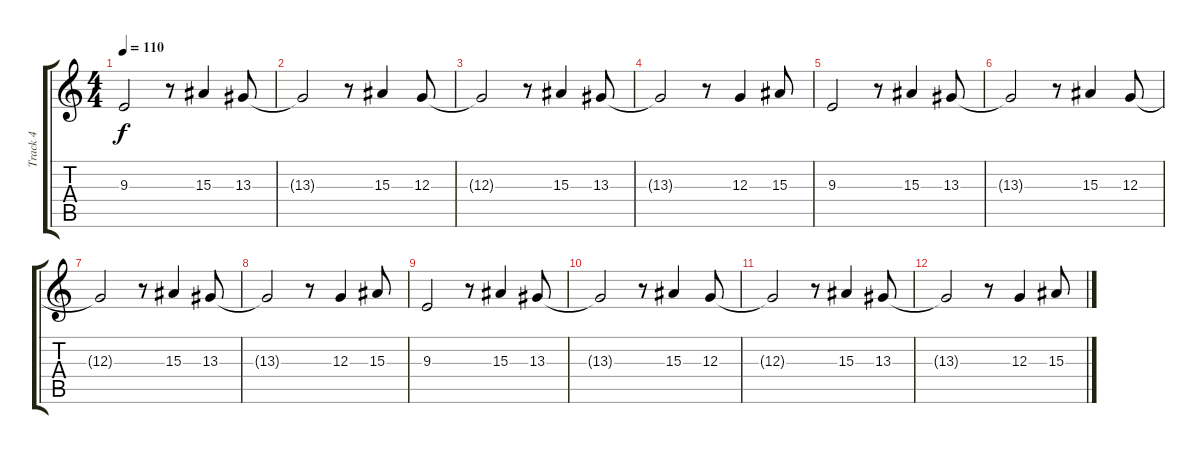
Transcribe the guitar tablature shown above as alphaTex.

\track ("Track 4" "Track 4") {instrument violin}
\staff {score tabs}
\tuning (E4 B3 G3 D3 A2 E2) {hide}
\ts (4 4)
\tempo 110
\clef g2
\ks c
9.3.2{dy f} r.8 15.3.4 13.3.8 |
13.3{t}.2 r.8 15.3.4 12.3.8 |
12.3{t}.2 r.8 15.3.4 13.3.8 |
13.3{t}.2 r.8 12.3.4 15.3.8 |
9.3.2 r.8 15.3.4 13.3.8 |
13.3{t}.2 r.8 15.3.4 12.3.8 |
12.3{t}.2 r.8 15.3.4 13.3.8 |
13.3{t}.2 r.8 12.3.4 15.3.8 |
9.3.2 r.8 15.3.4 13.3.8 |
13.3{t}.2 r.8 15.3.4 12.3.8 |
12.3{t}.2 r.8 15.3.4 13.3.8 |
13.3{t}.2 r.8 12.3.4 15.3.8
